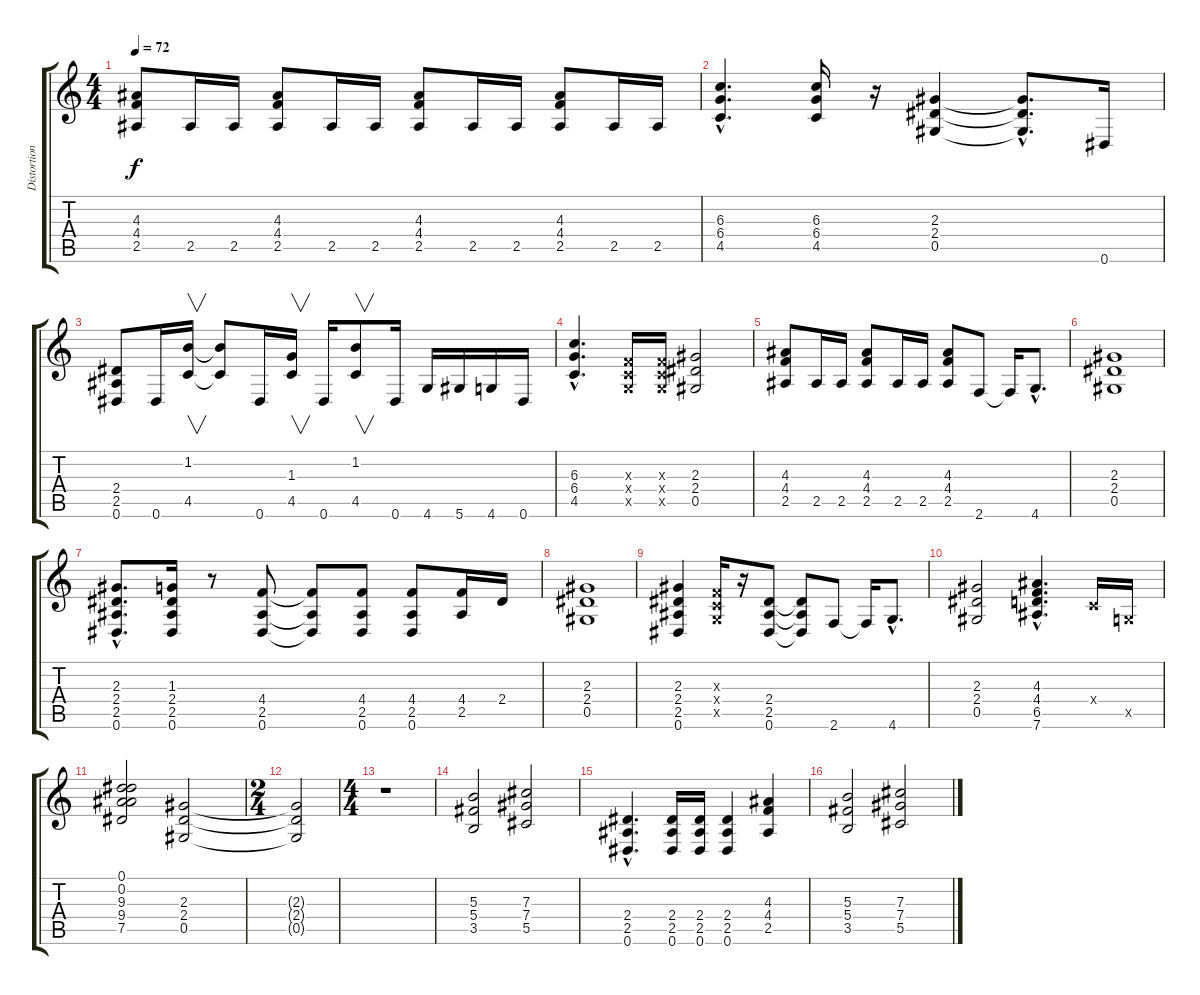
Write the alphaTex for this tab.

\track ("Distortion Guitar" "Distortion") {instrument distortionguitar}
\staff {score tabs}
\tuning (Eb4 Bb3 Gb3 Db3 Ab2 Eb2) {hide}
\ts (4 4)
\tempo 72
\clef g2
\ks c
(4.3 4.4 2.5).8{dy f} 2.5.16 2.5.16 (4.3 4.4 2.5).8 2.5.16 2.5.16 (4.3 4.4 2.5).8 2.5.16 2.5.16 (4.3 4.4 2.5).8 2.5.16 2.5.16 |
(6.3{hac} 6.4{hac} 4.5{hac}).4{d} (6.3 6.4 4.5).16 r.16 (2.3 2.4 0.5).4 (2.3{hac t} 2.4{hac t} 0.5{hac t}).8{d} 0.6.16 |
(2.4 2.5 0.6).8 0.6.16 (1.2 4.5).16{v} (1.2{t} 4.5{t}).8 0.6.16 (1.3 4.5).16{v} 0.6.16 (1.2 4.5).8{v} 0.6.16 4.6.16 5.6.16 4.6.16 0.6.16 |
(6.3{hac} 6.4{hac} 4.5{hac}).4{d} (-1.3{x} -1.4{x} -1.5{x}).16 (-1.3{x} -1.4{x} -1.5{x}).16 (2.3 2.4 0.5).2 |
(4.3 4.4 2.5).8 2.5.16 2.5.16 (4.3 4.4 2.5).8 2.5.16 2.5.16 (4.3 4.4 2.5).8 2.6.8 2.6{t}.16 4.6{hac}.8{d} |
(2.3 2.4 0.5).1 |
(2.3{hac} 2.4{hac} 2.5{hac} 0.6{hac}).8{d} (1.3 2.4 2.5 0.6).16 r.8 (4.4 2.5 0.6).8 (4.4{t} 2.5{t} 0.6{t}).8 (4.4 2.5 0.6).8 (4.4 2.5 0.6).8 (4.4 2.5).16 2.4.16 |
(2.3 2.4 0.5).1 |
(2.3 2.4 2.5 0.6).4 (-1.3{x} -1.4{x} -1.5{x}).16 r.16 (2.4 2.5 0.6).8 (2.4{t} 2.5{t} 0.6{t}).8 2.6.8 2.6{t}.16 4.6{hac}.8{d} |
(2.3 2.4 0.5).2 (4.3{hac} 4.4{hac} 6.5{hac} 7.6{hac}).4{d} -1.4{x}.16 -1.5{x}.16 |
(0.1 0.2 9.3 9.4 7.5).2 (2.3 2.4 0.5).2 |
\ts (2 4)
(2.3{t} 2.4{t} 0.5{t}).2 |
\ts (4 4)
r.1 |
(5.3 5.4 3.5).2 (7.3 7.4 5.5).2 |
(2.4{hac} 2.5{hac} 0.6{hac}).4{d} (2.4 2.5 0.6).16 (2.4 2.5 0.6).16 (2.4 2.5 0.6).4 (4.3 4.4 2.5).4 |
(5.3 5.4 3.5).2 (7.3 7.4 5.5).2
